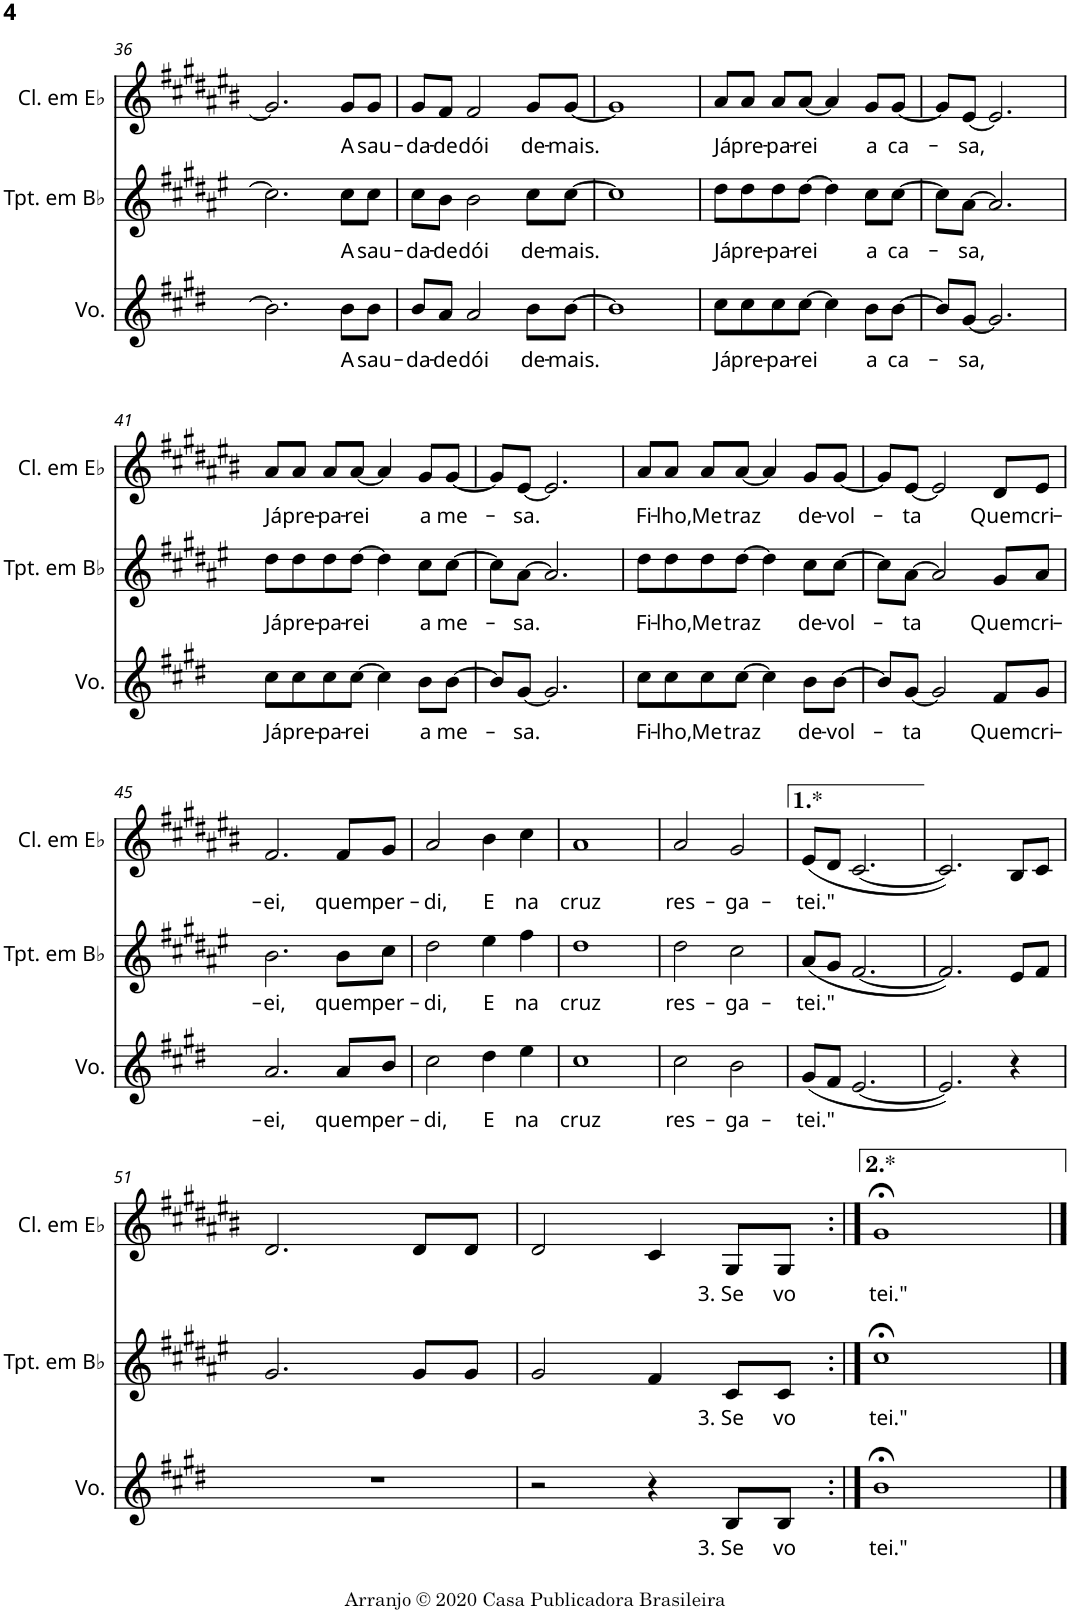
**kern	**text	**kern	**text	**kern	**text
*part3	*part3	*part2	*part2	*part1	*part1
*staff3	*staff3	*staff2	*staff2	*staff1	*staff1
*I"Voz	*	*I"Trompete em Bb	*	*I"Clarinete em Eb	*
*I'Vo.	*	*I'Tpt. em Bb	*	*I'Cl. em Eb	*
!!LO:PB:g=z
*clefG2	*	*clefG2	*	*clefG2	*
*	*	*Trd1c2	*	*Trd-2c-3	*
*k[f#c#g#d#]	*	*k[f#c#g#d#a#e#]	*	*k[f#c#g#d#a#e#b#]	*
*M4/4	*	*M4/4	*	*M4/4	*
=36	=36	=36	=36	=36	=36
2.b\]	.	2.cc#\]	.	2.g#/]	.
!	!LO:LY:b	!	!LO:LY:b	!	!LO:LY:b
8b\L	A	8cc#\L	A	8g#/L	A
!	!LO:LY:b	!	!LO:LY:b	!	!LO:LY:b
8b\J	sau-	8cc#\J	sau-	8g#/J	sau-
=37	=37	=37	=37	=37	=37
!	!LO:LY:b	!	!LO:LY:b	!	!LO:LY:b
8b/L	-da-	8cc#\L	-da-	8g#/L	-da-
!	!LO:LY:b	!	!LO:LY:b	!	!LO:LY:b
8a/J	-de	8b\J	-de	8f#/J	-de
!	!LO:LY:b	!	!LO:LY:b	!	!LO:LY:b
2a/	dói	2b\	dói	2f#/	dói
!	!LO:LY:b	!	!LO:LY:b	!	!LO:LY:b
8b\L	de-	8cc#\L	de-	8g#/L	de-
!	!LO:LY:b	!	!LO:LY:b	!	!LO:LY:b
[8b\J	mais.	[8cc#\J	mais.	[8g#/J	mais.
=38	=38	=38	=38	=38	=38
1b]	.	1cc#]	.	1g#]	.
=39	=39	=39	=39	=39	=39
!	!LO:LY:b	!	!LO:LY:b	!	!LO:LY:b
8cc#\L	Já	8dd#\L	Já	8a#/L	Já
!	!LO:LY:b	!	!LO:LY:b	!	!LO:LY:b
8cc#\	pre-	8dd#\	pre-	8a#/J	pre-
!	!LO:LY:b	!	!LO:LY:b	!	!LO:LY:b
8cc#\	-pa-	8dd#\	-pa-	8a#/L	-pa-
!	!LO:LY:b	!	!LO:LY:b	!	!LO:LY:b
[8cc#\J	-rei	[8dd#\J	-rei	[8a#/J	-rei
4cc#\]	.	4dd#\]	.	4a#/]	.
!	!LO:LY:b	!	!LO:LY:b	!	!LO:LY:b
8b\L	a	8cc#\L	a	8g#/L	a
!	!LO:LY:b	!	!LO:LY:b	!	!LO:LY:b
[8b\J	ca-	[8cc#\J	ca-	[8g#/J	ca-
=40	=40	=40	=40	=40	=40
8b/L]	.	8cc#\L]	.	8g#/L]	.
!	!LO:LY:b	!	!LO:LY:b	!	!LO:LY:b
[8g#/J	-sa,	[8a#\J	-sa,	[8e#/J	-sa,
2.g#/]	.	2.a#/]	.	2.e#/]	.
!!LO:LB:g=z
=41	=41	=41	=41	=41	=41
!	!LO:LY:b	!	!LO:LY:b	!	!LO:LY:b
8cc#\L	Já	8dd#\L	Já	8a#/L	Já
!	!LO:LY:b	!	!LO:LY:b	!	!LO:LY:b
8cc#\	pre-	8dd#\	pre-	8a#/J	pre-
!	!LO:LY:b	!	!LO:LY:b	!	!LO:LY:b
8cc#\	-pa-	8dd#\	-pa-	8a#/L	-pa-
!	!LO:LY:b	!	!LO:LY:b	!	!LO:LY:b
[8cc#\J	-rei	[8dd#\J	-rei	[8a#/J	-rei
4cc#\]	.	4dd#\]	.	4a#/]	.
!	!LO:LY:b	!	!LO:LY:b	!	!LO:LY:b
8b\L	a	8cc#\L	a	8g#/L	a
!	!LO:LY:b	!	!LO:LY:b	!	!LO:LY:b
[8b\J	me-	[8cc#\J	me-	[8g#/J	me-
=42	=42	=42	=42	=42	=42
8b/L]	.	8cc#\L]	.	8g#/L]	.
!	!LO:LY:b	!	!LO:LY:b	!	!LO:LY:b
[8g#/J	-sa.	[8a#\J	-sa.	[8e#/J	-sa.
2.g#/]	.	2.a#/]	.	2.e#/]	.
=43	=43	=43	=43	=43	=43
!	!LO:LY:b	!	!LO:LY:b	!	!LO:LY:b
8cc#\L	Fi-	8dd#\L	Fi-	8a#/L	Fi-
!	!LO:LY:b	!	!LO:LY:b	!	!LO:LY:b
8cc#\	-lho,	8dd#\	-lho,	8a#/J	-lho,
!	!LO:LY:b	!	!LO:LY:b	!	!LO:LY:b
8cc#\	Me	8dd#\	Me	8a#/L	Me
!	!LO:LY:b	!	!LO:LY:b	!	!LO:LY:b
[8cc#\J	traz	[8dd#\J	traz	[8a#/J	traz
4cc#\]	.	4dd#\]	.	4a#/]	.
!	!LO:LY:b	!	!LO:LY:b	!	!LO:LY:b
8b\L	de-	8cc#\L	de-	8g#/L	de-
!	!LO:LY:b	!	!LO:LY:b	!	!LO:LY:b
[8b\J	-vol-	[8cc#\J	-vol-	[8g#/J	-vol-
=44	=44	=44	=44	=44	=44
8b/L]	.	8cc#\L]	.	8g#/L]	.
!	!LO:LY:b	!	!LO:LY:b	!	!LO:LY:b
[8g#/J	-ta	[8a#\J	-ta	[8e#/J	-ta
2g#/]	.	2a#/]	.	2e#/]	.
!	!LO:LY:b	!	!LO:LY:b	!	!LO:LY:b
8f#/L	Quem	8g#/L	Quem	8d#/L	Quem
!	!LO:LY:b	!	!LO:LY:b	!	!LO:LY:b
8g#/J	cri-	8a#/J	cri-	8e#/J	cri-
!!LO:LB:g=z
=45	=45	=45	=45	=45	=45
!	!LO:LY:b	!	!LO:LY:b	!	!LO:LY:b
2.a/	-ei,	2.b\	-ei,	2.f#/	-ei,
!	!LO:LY:b	!	!LO:LY:b	!	!LO:LY:b
8a/L	quem	8b\L	quem	8f#/L	quem
!	!LO:LY:b	!	!LO:LY:b	!	!LO:LY:b
8b/J	per-	8cc#\J	per-	8g#/J	per-
=46	=46	=46	=46	=46	=46
!	!LO:LY:b	!	!LO:LY:b	!	!LO:LY:b
2cc#\	-di,	2dd#\	-di,	2a#/	-di,
!	!LO:LY:b	!	!LO:LY:b	!	!LO:LY:b
4dd#\	E	4ee#\	E	4b#\	E
!	!LO:LY:b	!	!LO:LY:b	!	!LO:LY:b
4ee\	na	4ff#\	na	4cc#\	na
=47	=47	=47	=47	=47	=47
!	!LO:LY:b	!	!LO:LY:b	!	!LO:LY:b
1cc#	cruz	1dd#	cruz	1a#	cruz
=48	=48	=48	=48	=48	=48
!	!LO:LY:b	!	!LO:LY:b	!	!LO:LY:b
2cc#\	res-	2dd#\	res-	2a#/	res-
!	!LO:LY:b	!	!LO:LY:b	!	!LO:LY:b
2b\	-ga-	2cc#\	-ga-	2g#/	-ga-
=49	=49	=49	=49	=49	=49
!	!LO:LY:b	!	!LO:LY:b	!	!LO:LY:b
(8g#/L	-tei."	(8a#/L	-tei."	(8e#/L	-tei."
8f#/J	.	8g#/J	.	8d#/J	.
[2.e/	.	[2.f#/	.	[2.c#/	.
=50	=50	=50	=50	=50	=50
2.e/])	.	2.f#/])	.	2.c#/])	.
4r	.	8e#/L	.	8B#/L	.
.	.	8f#/J	.	8c#/J	.
!!LO:LB:g=z
=51	=51	=51	=51	=51	=51
1r	.	2.g#/	.	2.d#/	.
.	.	8g#/L	.	8d#/L	.
.	.	8g#/J	.	8d#/J	.
=52	=52	=52	=52	=52	=52
2r	.	2g#/	.	2d#/	.
4r	.	4f#/	.	4c#/	.
!	!LO:LY:b	!	!LO:LY:b	!	!LO:LY:b
8B/L	3. Se	8c#/L	3. Se	8G#/L	3. Se
!	!LO:LY:b	!	!LO:LY:b	!	!LO:LY:b
8B/J	vo	8c#/J	vo	8G#/J	vo
=53:|!	=53:|!	=53:|!	=53:|!	=53:|!	=53:|!
!	!LO:LY:b	!	!LO:LY:b	!	!LO:LY:b
1b;<	tei."	1cc#;<	tei."	1g#;<	tei."
==	==	==	==	==	==
*-	*-	*-	*-	*-	*-
